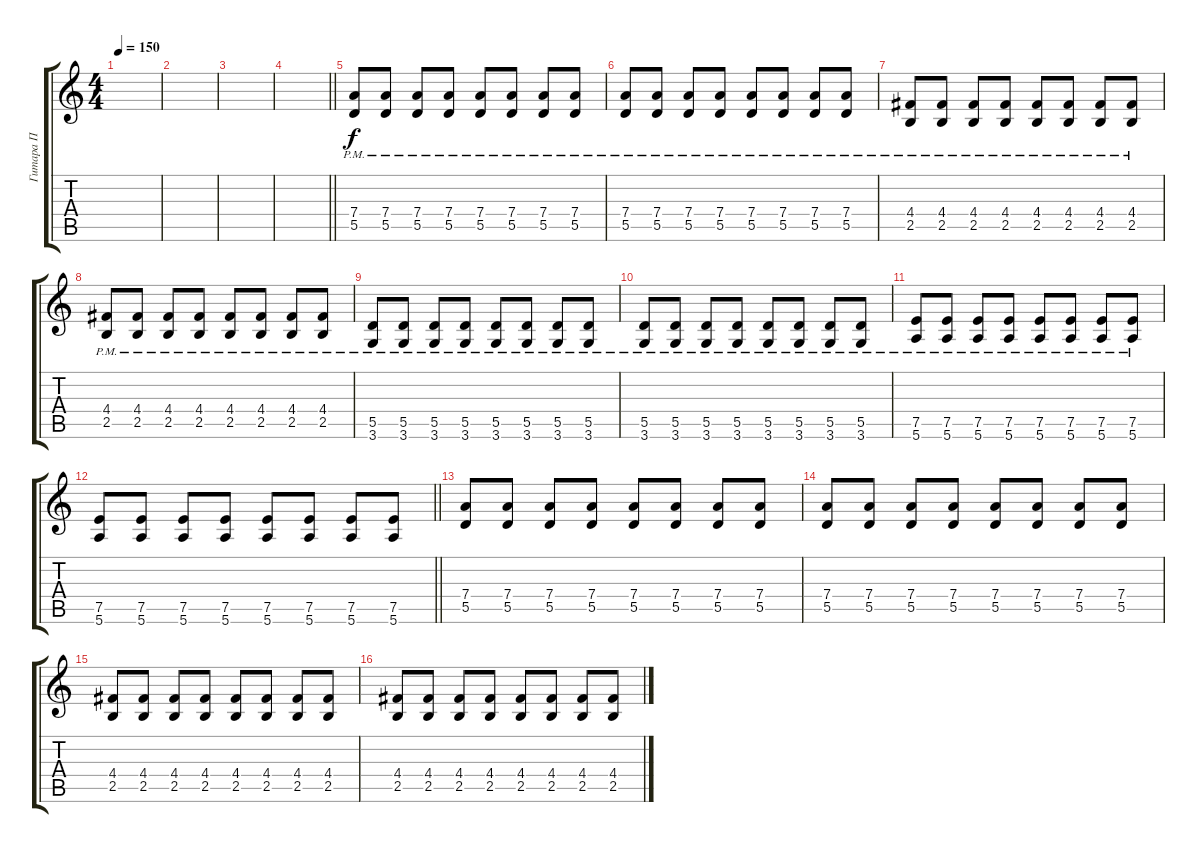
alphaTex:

\track ("Гитара П" "Гитара П") {instrument overdrivenguitar}
\staff {score tabs}
\tuning (E4 B3 G3 D3 A2 E2) {hide}
\ts (4 4)
\tempo 150
\clef g2
\ks c
|
|
|
\barLineRight lightlight
|
\section ("" " ")
(7.4{pm} 5.5{pm}).8 (7.4{pm} 5.5{pm}).8 (7.4{pm} 5.5{pm}).8 (7.4{pm} 5.5{pm}).8 (7.4{pm} 5.5{pm}).8 (7.4{pm} 5.5{pm}).8 (7.4{pm} 5.5{pm}).8 (7.4{pm} 5.5{pm}).8 |
(7.4{pm} 5.5{pm}).8 (7.4{pm} 5.5{pm}).8 (7.4{pm} 5.5{pm}).8 (7.4{pm} 5.5{pm}).8 (7.4{pm} 5.5{pm}).8 (7.4{pm} 5.5{pm}).8 (7.4{pm} 5.5{pm}).8 (7.4{pm} 5.5{pm}).8 |
(4.4{pm} 2.5{pm}).8 (4.4{pm} 2.5{pm}).8 (4.4{pm} 2.5{pm}).8 (4.4{pm} 2.5{pm}).8 (4.4{pm} 2.5{pm}).8 (4.4{pm} 2.5{pm}).8 (4.4{pm} 2.5{pm}).8 (4.4{pm} 2.5{pm}).8 |
(4.4{pm} 2.5{pm}).8 (4.4{pm} 2.5{pm}).8 (4.4{pm} 2.5{pm}).8 (4.4{pm} 2.5{pm}).8 (4.4{pm} 2.5{pm}).8 (4.4{pm} 2.5{pm}).8 (4.4{pm} 2.5{pm}).8 (4.4{pm} 2.5{pm}).8 |
(5.5{pm} 3.6{pm}).8 (5.5{pm} 3.6{pm}).8 (5.5{pm} 3.6{pm}).8 (5.5{pm} 3.6{pm}).8 (5.5{pm} 3.6{pm}).8 (5.5{pm} 3.6{pm}).8 (5.5{pm} 3.6{pm}).8 (5.5{pm} 3.6{pm}).8 |
(5.5{pm} 3.6{pm}).8 (5.5{pm} 3.6{pm}).8 (5.5{pm} 3.6{pm}).8 (5.5{pm} 3.6{pm}).8 (5.5{pm} 3.6{pm}).8 (5.5{pm} 3.6{pm}).8 (5.5{pm} 3.6{pm}).8 (5.5{pm} 3.6{pm}).8 |
(7.5{pm} 5.6{pm}).8 (7.5{pm} 5.6{pm}).8 (7.5{pm} 5.6{pm}).8 (7.5{pm} 5.6{pm}).8 (7.5{pm} 5.6{pm}).8 (7.5{pm} 5.6{pm}).8 (7.5{pm} 5.6{pm}).8 (7.5{pm} 5.6{pm}).8 |
\barLineRight lightlight
(7.5 5.6).8 (7.5 5.6).8 (7.5 5.6).8 (7.5 5.6).8 (7.5 5.6).8 (7.5 5.6).8 (7.5 5.6).8 (7.5 5.6).8 |
\section ("" " ")
(7.4 5.5).8 (7.4 5.5).8 (7.4 5.5).8 (7.4 5.5).8 (7.4 5.5).8 (7.4 5.5).8 (7.4 5.5).8 (7.4 5.5).8 |
(7.4 5.5).8 (7.4 5.5).8 (7.4 5.5).8 (7.4 5.5).8 (7.4 5.5).8 (7.4 5.5).8 (7.4 5.5).8 (7.4 5.5).8 |
(4.4 2.5).8 (4.4 2.5).8 (4.4 2.5).8 (4.4 2.5).8 (4.4 2.5).8 (4.4 2.5).8 (4.4 2.5).8 (4.4 2.5).8 |
(4.4 2.5).8 (4.4 2.5).8 (4.4 2.5).8 (4.4 2.5).8 (4.4 2.5).8 (4.4 2.5).8 (4.4 2.5).8 (4.4 2.5).8
